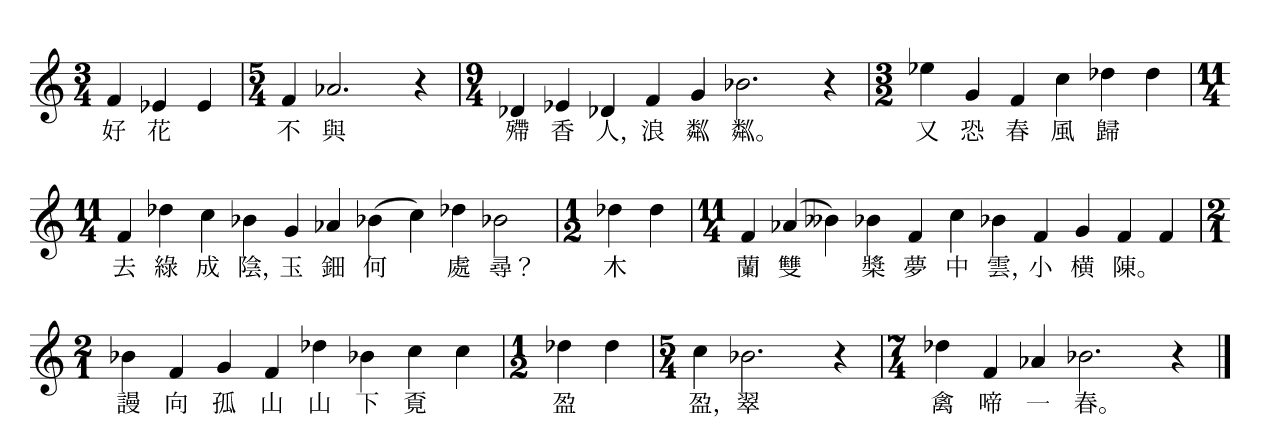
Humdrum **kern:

**kern	**text
*part1	*part1
*staff1	*staff1
*M3/4	*
=	=
4f	好
4e-X	花
4e-	.
=	=
*M5/4	*
4f	不
2.a-X	與
4r	.
=	=
*M9/4	*
4d-X	殢
4e-X	香
4d-X	人，
4f	浪
4g	粼
2.b-X	粼。
4r	.
=	=
*M3/2	*
4ee-X	又
4g	恐
4f	春
4cc	風
4dd-X	歸
4dd-	.
=	=
*M11/4	*
4f	去
4dd-X	綠
4cc	成
4b-X	陰，
4g	玉
4a-X	鈿
(4b-X	何
4cc)	.
4dd-X	處
2b-X	尋？
=	=
*M1/2	*
4dd-X	木
4dd-	.
=	=
*M11/4	*
4f	蘭
(4a-X	雙
4b--X)	.
4b-X	槳
4f	夢
4cc	中
4b-X	雲，
4f	小
4g	横
4f	陳。
4f	.
=	=
*M2/1	*
4b-X	謾
4f	向
4g	孤
4f	山
4dd-X	山
4b-X	下
4cc	覔
4cc	.
=	=
*M1/2	*
4dd-X	盈
4dd-	.
=	=
*M5/4	*
4cc	盈，
2.b-X	翠
4r	.
=	=
*M7/4	*
4dd-X	禽
4f	啼
4a-X	一
2.b-X	春。
4r	.
==	==
*-	*-
